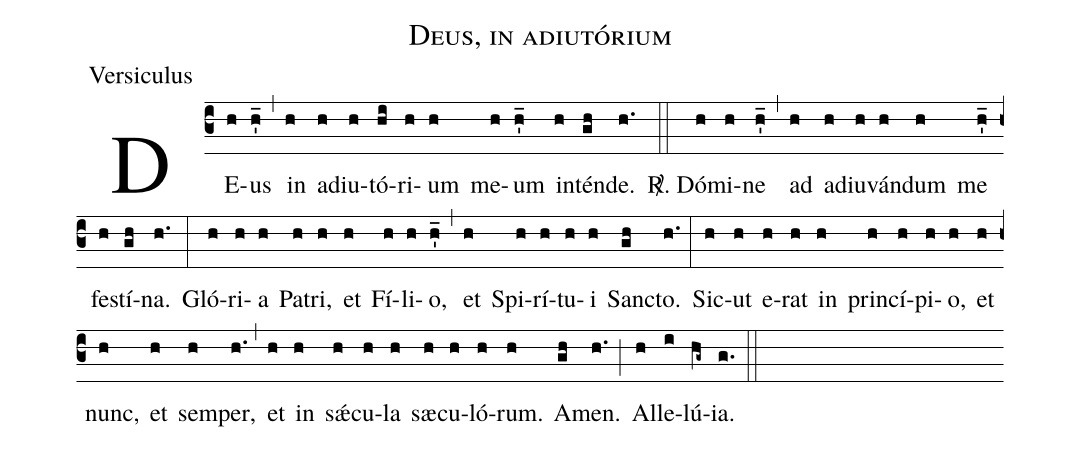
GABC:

name:Deus, in adiutórium;
office-part:Versiculus;
%%
(c3) DE(h)us(h'_) (,) in(h) ad(h)iu(h)tó(hi)ri(h)um(h) me(h)um(h'_) in(h)tén(gh)de.(h.) (::)

<sp>R/</sp>. Dó(h)mi(h)ne(h'_) (,) ad(h) ad(h)iu(h)ván(h)dum(h) me(h'_) fe(h)stí(gh)na.(h.) (:)
Gló(h)ri(h)a(h) Pa(h)tri,(h) et(h) Fí(h)li(h)o,(h'_) (,) et(h) Spi(h)rí(h)tu(h)i(h) San(gh)cto.(h.) (:)
Sic(h)ut(h) e(h)rat(h) in(h) prin(h)cí(h)pi(h)o,(h) et(h) nunc,(h) et(h) sem(h)per,(h.) (,) et(h) in(h) s<sp>'ae</sp>(h)cu(h)la(h) sæ(h)cu(h)ló(h)rum.(h) A(gh)men.(h.) (;) Al(h)le(i)lú(hg~)ia.(g.) (::)
